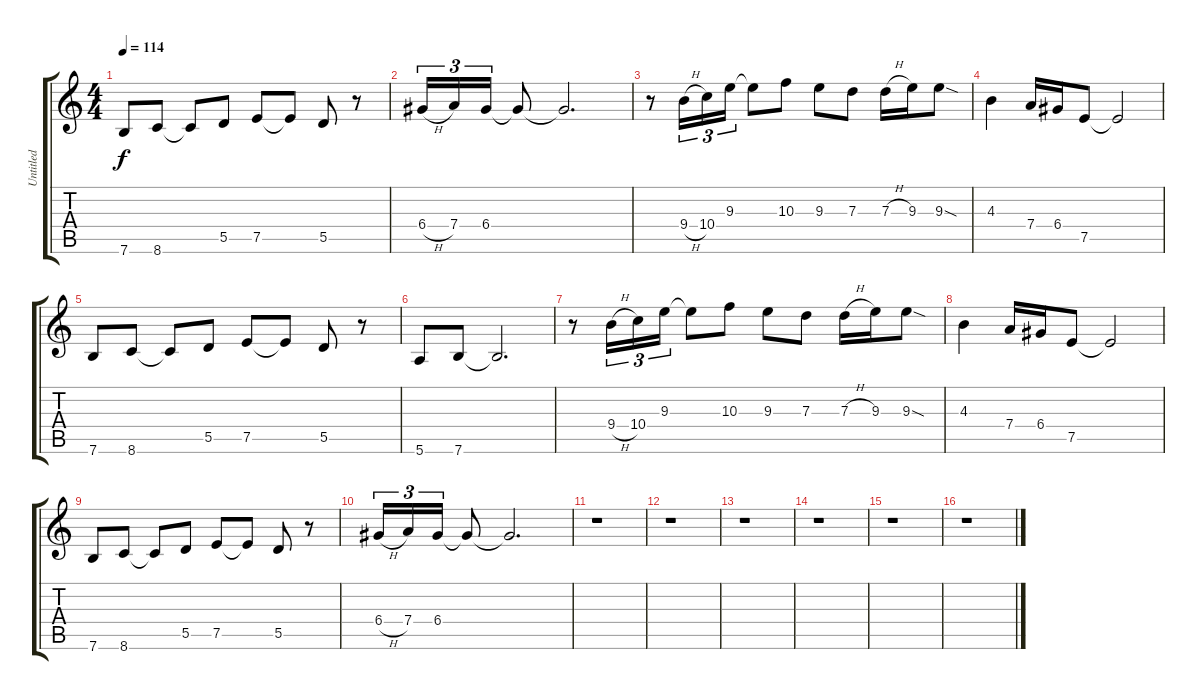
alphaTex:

\track ("Untitled" "Untitled") {instrument electricguitarmuted}
\staff {score tabs}
\tuning (E4 B3 G3 D3 A2 E2) {hide}
\ts (4 4)
\tempo 114
\clef g2
\ks c
7.6.8{dy f instrument electricguitarmuted} 8.6.8 8.6{t}.8 5.5.8 7.5.8 7.5{t}.8 5.5.8 r.8 |
6.4{h}.16{tu (3 2)} 7.4.16{tu (3 2)} 6.4.16{tu (3 2)} 6.4{t}.8 6.4{t}.2{d} |
r.8 9.4{h}.16{tu (3 2)} 10.4.16{tu (3 2)} 9.3.16{tu (3 2)} 9.3{t}.8 10.3.8 9.3.8 7.3.8 7.3{h}.16 9.3.16 9.3{sod}.8 |
4.3.4 7.4.16 6.4.16 7.5.8 7.5{t}.2 |
7.6.8 8.6.8 8.6{t}.8 5.5.8 7.5.8 7.5{t}.8 5.5.8 r.8 |
5.6.8 7.6.8 7.6{t}.2{d} |
r.8 9.4{h}.16{tu (3 2)} 10.4.16{tu (3 2)} 9.3.16{tu (3 2)} 9.3{t}.8 10.3.8 9.3.8 7.3.8 7.3{h}.16 9.3.16 9.3{sod}.8 |
4.3.4 7.4.16 6.4.16 7.5.8 7.5{t}.2 |
7.6.8 8.6.8 8.6{t}.8 5.5.8 7.5.8 7.5{t}.8 5.5.8 r.8 |
6.4{h}.16{tu (3 2)} 7.4.16{tu (3 2)} 6.4.16{tu (3 2)} 6.4{t}.8 6.4{t}.2{d} |
r.1 |
r.1 |
r.1 |
r.1 |
r.1 |
r.1
